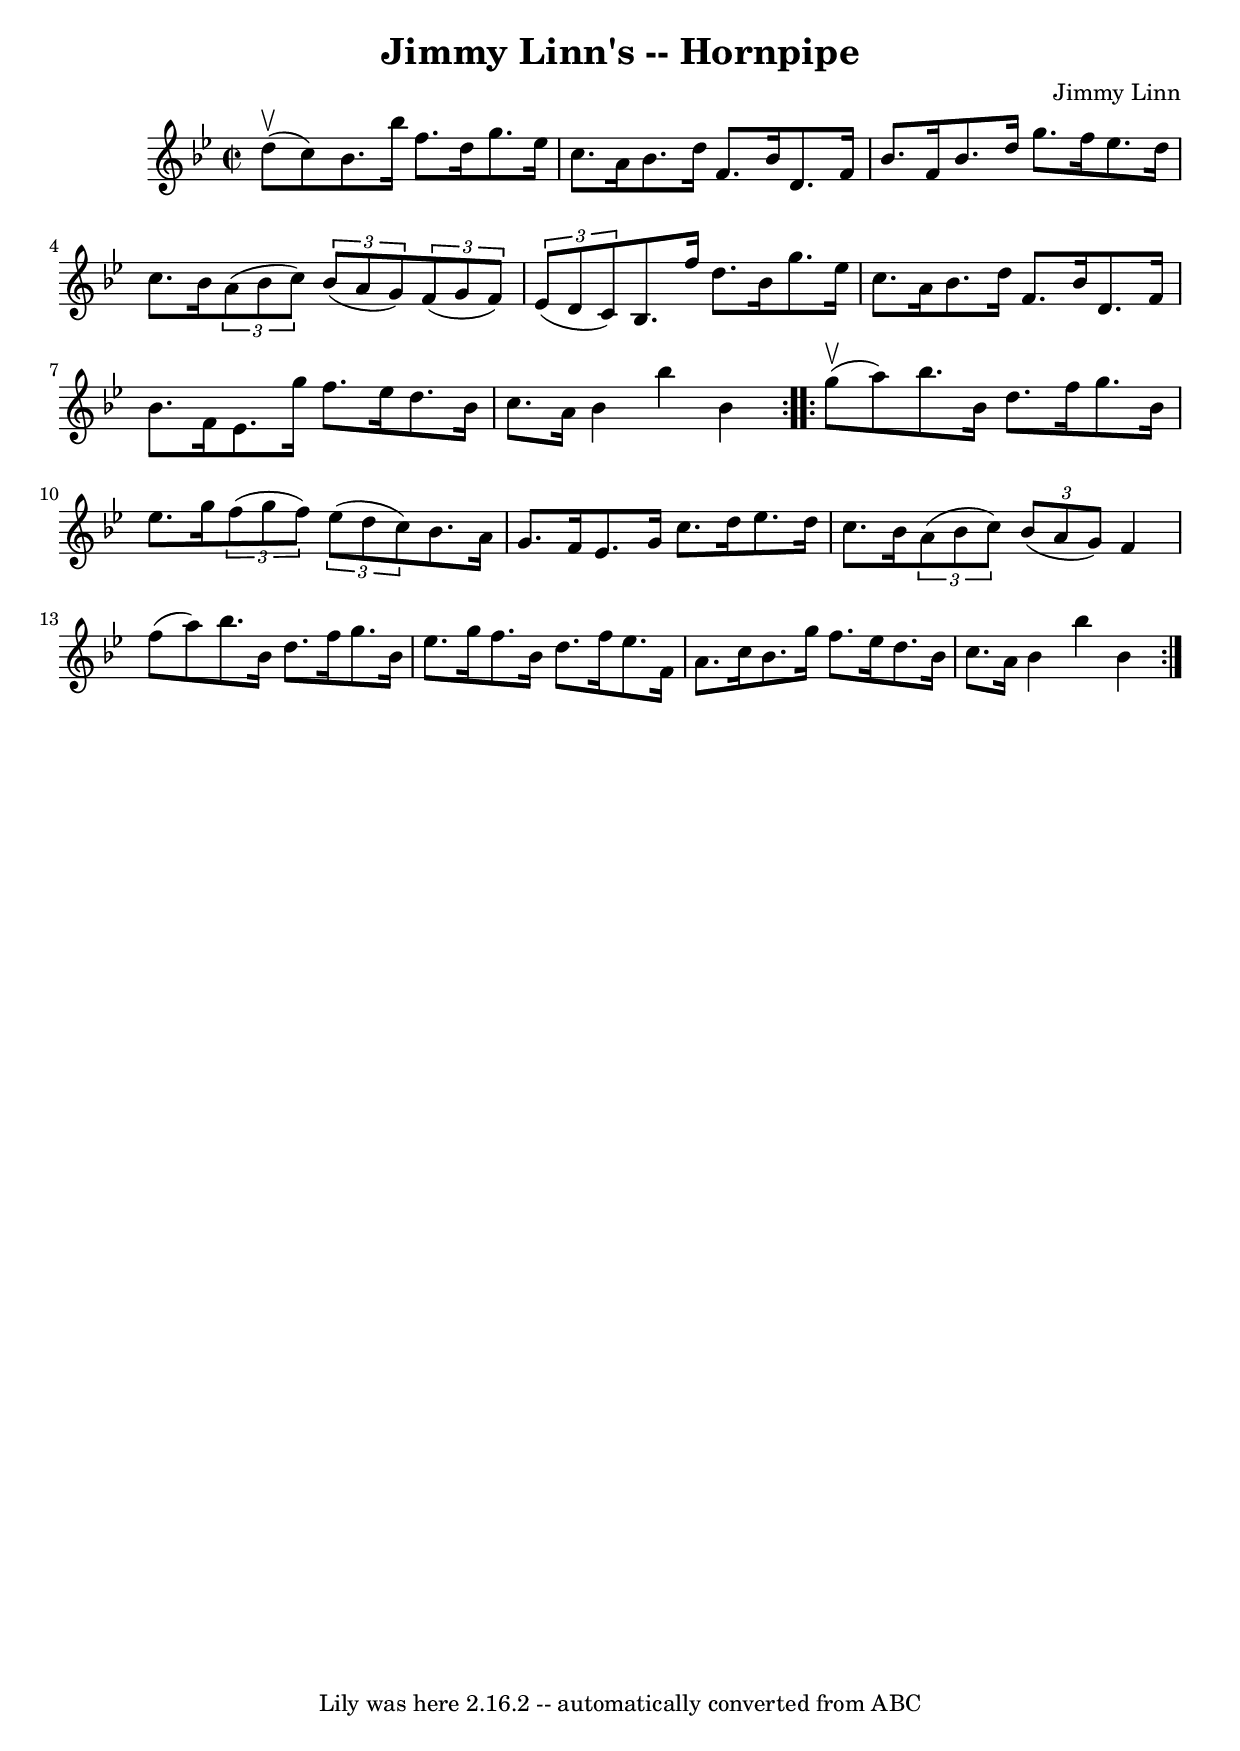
\version "2.7.40"
\include "Mammoth.ily"
\header {
	%% book = "Cole's 1000 Fiddle Tunes"
	composer = "Jimmy Linn"
	crossRefNumber = "1"
	footnotes = ""
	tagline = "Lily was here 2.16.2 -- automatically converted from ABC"
	title = "Jimmy Linn's -- Hornpipe"
}
voicedefault =  {


\repeat volta 2 {
\override Staff.TimeSignature #'style = #'C
 \time 2/2 
\key bes \major d''8 (^\upbow c''8) |
 bes'8.    
bes''16 f''8. d''16 g''8. ees''16 c''8. a'16  |
   
bes'8. d''16 f'8. bes'16 d'8. f'16 bes'8. f'16  |
   
bes'8. d''16 g''8. f''16 ees''8. d''16 c''8. bes'16  
|
     \times 2/3 { a'8 (bes'8 c''8) }   \times 2/3 { bes'8 
(a'8 g'8) }   \times 2/3 { f'8 (g'8 f'8) }   \times 2/3 {   
ees'8 (d'8 c'8) } |
 bes8. f''16 d''8. bes'16    
g''8. ees''16 c''8. a'16  |
 bes'8. d''16 f'8. bes'16 
 d'8. f'16 bes'8. f'16  |
 ees'8. g''16 f''8.    
ees''16 d''8. bes'16 c''8. a'16  |
 bes'4 bes''4    
bes'4  }     \repeat volta 2 { g''8 (^\upbow a''8) |
 bes''8.  
 bes'16 d''8. f''16 g''8. bes'16 ees''8. g''16  |
   
\times 2/3 { f''8 (g''8 f''8) }   \times 2/3 { ees''8 (d''8    
c''8) } bes'8. a'16 g'8. f'16  |
 ees'8. g'16    
c''8. d''16 ees''8. d''16 c''8. bes'16  |
   \times 2/3 {  
 a'8 (bes'8 c''8) }   \times 2/3 { bes'8 (a'8 g'8) } f'4  
 f''8 (a''8) |
 bes''8. bes'16 d''8. f''16 g''8.   
 bes'16 ees''8. g''16  |
 f''8. bes'16 d''8. f''16    
ees''8. f'16 a'8. c''16  |
 bes'8. g''16 f''8.    
ees''16 d''8. bes'16 c''8. a'16  |
 bes'4 bes''4    
bes'4  }   
}

\score{
    <<

	\context Staff="default"
	{
	    \voicedefault 
	}

    >>
	\layout {
	}
	\midi {}
}
